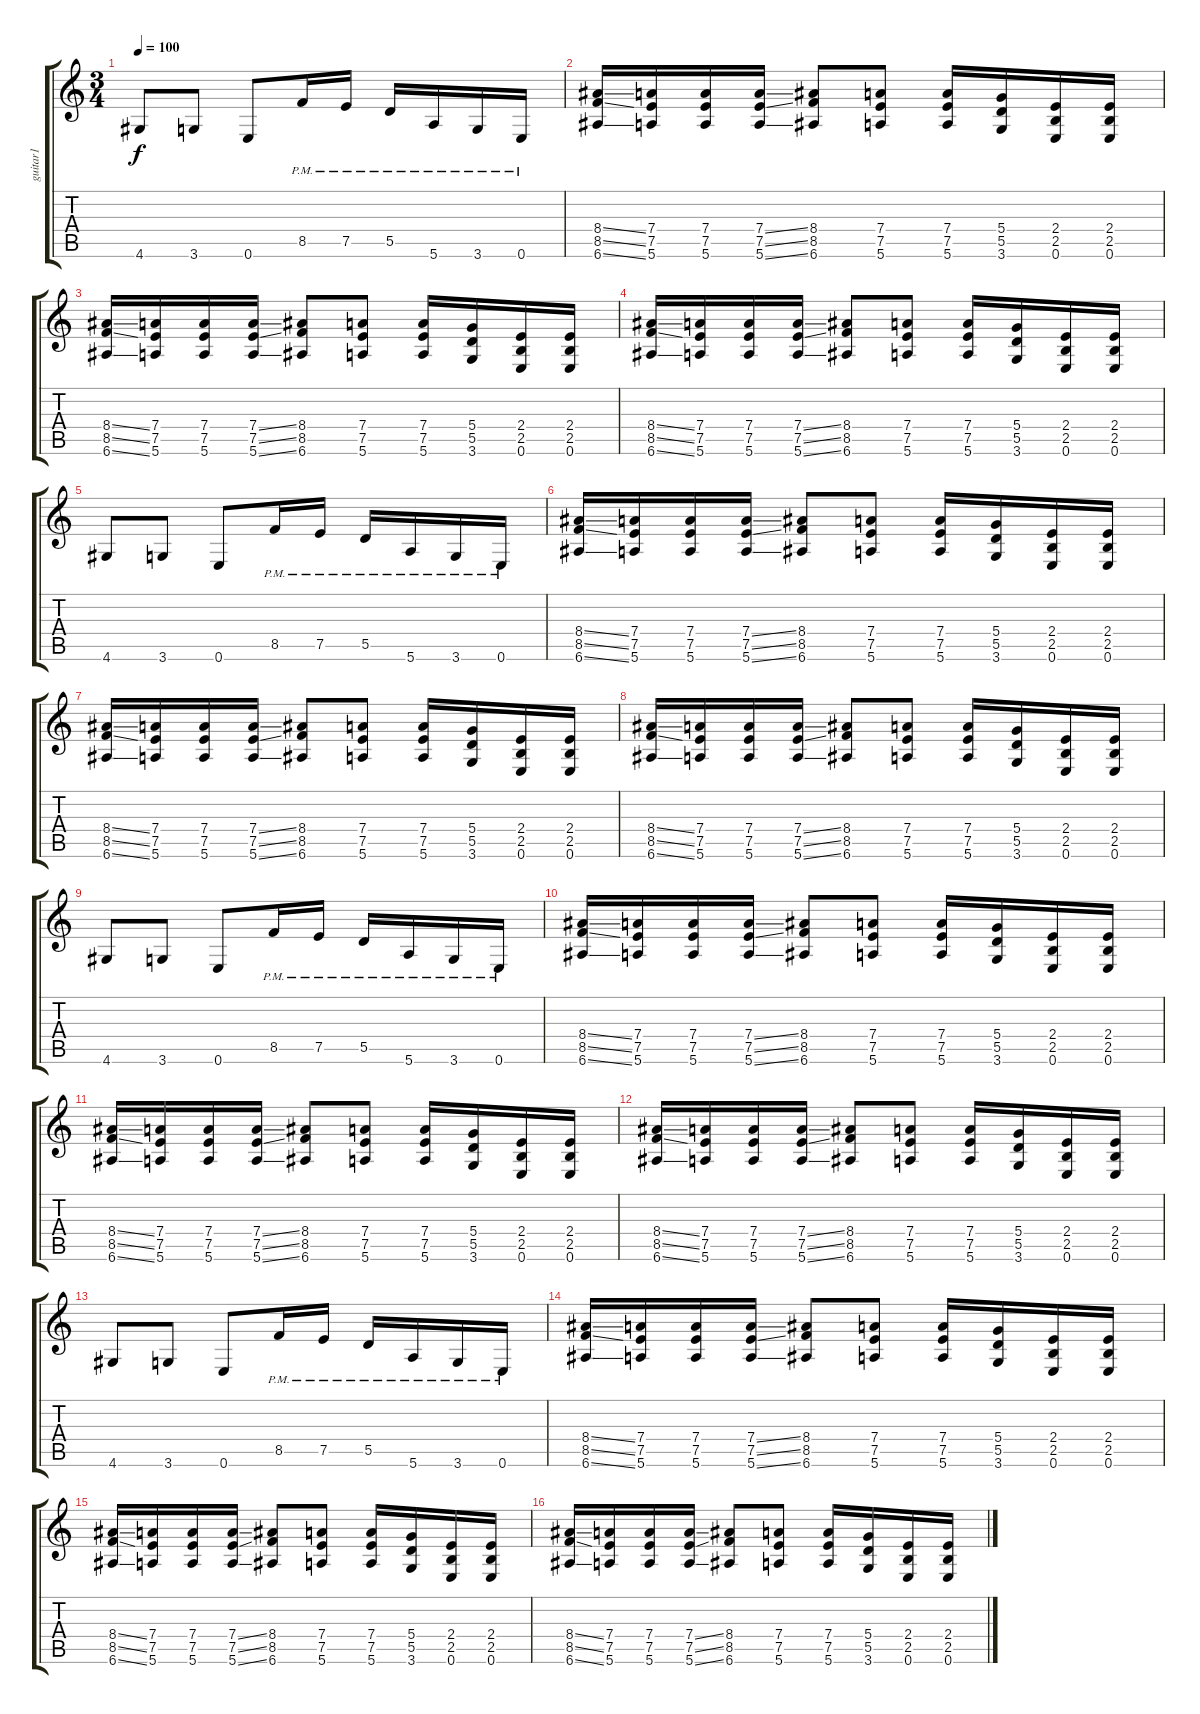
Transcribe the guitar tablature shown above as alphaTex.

\track ("guitar1 " "guitar1 ") {instrument distortionguitar}
\staff {score tabs}
\tuning (E4 B3 G3 D3 A2 E2) {hide}
\ts (3 4)
\tempo 100
\clef g2
\ks c
4.6.8{dy f} 3.6.8 0.6.8 8.5{pm}.16 7.5{pm}.16 5.5{pm}.16 5.6{pm}.16 3.6{pm}.16 0.6{pm}.16 |
(8.4{ss} 8.5{ss} 6.6{ss}).16 (7.4 7.5 5.6).16 (7.4 7.5 5.6).16 (7.4{ss} 7.5{ss} 5.6{ss}).16 (8.4 8.5 6.6).8 (7.4 7.5 5.6).8 (7.4 7.5 5.6).16 (5.4 5.5 3.6).16 (2.4 2.5 0.6).16 (2.4 2.5 0.6).16 |
(8.4{ss} 8.5{ss} 6.6{ss}).16 (7.4 7.5 5.6).16 (7.4 7.5 5.6).16 (7.4{ss} 7.5{ss} 5.6{ss}).16 (8.4 8.5 6.6).8 (7.4 7.5 5.6).8 (7.4 7.5 5.6).16 (5.4 5.5 3.6).16 (2.4 2.5 0.6).16 (2.4 2.5 0.6).16 |
(8.4{ss} 8.5{ss} 6.6{ss}).16 (7.4 7.5 5.6).16 (7.4 7.5 5.6).16 (7.4{ss} 7.5{ss} 5.6{ss}).16 (8.4 8.5 6.6).8 (7.4 7.5 5.6).8 (7.4 7.5 5.6).16 (5.4 5.5 3.6).16 (2.4 2.5 0.6).16 (2.4 2.5 0.6).16 |
4.6.8 3.6.8 0.6.8 8.5{pm}.16 7.5{pm}.16 5.5{pm}.16 5.6{pm}.16 3.6{pm}.16 0.6{pm}.16 |
(8.4{ss} 8.5{ss} 6.6{ss}).16 (7.4 7.5 5.6).16 (7.4 7.5 5.6).16 (7.4{ss} 7.5{ss} 5.6{ss}).16 (8.4 8.5 6.6).8 (7.4 7.5 5.6).8 (7.4 7.5 5.6).16 (5.4 5.5 3.6).16 (2.4 2.5 0.6).16 (2.4 2.5 0.6).16 |
(8.4{ss} 8.5{ss} 6.6{ss}).16 (7.4 7.5 5.6).16 (7.4 7.5 5.6).16 (7.4{ss} 7.5{ss} 5.6{ss}).16 (8.4 8.5 6.6).8 (7.4 7.5 5.6).8 (7.4 7.5 5.6).16 (5.4 5.5 3.6).16 (2.4 2.5 0.6).16 (2.4 2.5 0.6).16 |
(8.4{ss} 8.5{ss} 6.6{ss}).16 (7.4 7.5 5.6).16 (7.4 7.5 5.6).16 (7.4{ss} 7.5{ss} 5.6{ss}).16 (8.4 8.5 6.6).8 (7.4 7.5 5.6).8 (7.4 7.5 5.6).16 (5.4 5.5 3.6).16 (2.4 2.5 0.6).16 (2.4 2.5 0.6).16 |
4.6.8 3.6.8 0.6.8 8.5{pm}.16 7.5{pm}.16 5.5{pm}.16 5.6{pm}.16 3.6{pm}.16 0.6{pm}.16 |
(8.4{ss} 8.5{ss} 6.6{ss}).16 (7.4 7.5 5.6).16 (7.4 7.5 5.6).16 (7.4{ss} 7.5{ss} 5.6{ss}).16 (8.4 8.5 6.6).8 (7.4 7.5 5.6).8 (7.4 7.5 5.6).16 (5.4 5.5 3.6).16 (2.4 2.5 0.6).16 (2.4 2.5 0.6).16 |
(8.4{ss} 8.5{ss} 6.6{ss}).16 (7.4 7.5 5.6).16 (7.4 7.5 5.6).16 (7.4{ss} 7.5{ss} 5.6{ss}).16 (8.4 8.5 6.6).8 (7.4 7.5 5.6).8 (7.4 7.5 5.6).16 (5.4 5.5 3.6).16 (2.4 2.5 0.6).16 (2.4 2.5 0.6).16 |
(8.4{ss} 8.5{ss} 6.6{ss}).16 (7.4 7.5 5.6).16 (7.4 7.5 5.6).16 (7.4{ss} 7.5{ss} 5.6{ss}).16 (8.4 8.5 6.6).8 (7.4 7.5 5.6).8 (7.4 7.5 5.6).16 (5.4 5.5 3.6).16 (2.4 2.5 0.6).16 (2.4 2.5 0.6).16 |
4.6.8 3.6.8 0.6.8 8.5{pm}.16 7.5{pm}.16 5.5{pm}.16 5.6{pm}.16 3.6{pm}.16 0.6{pm}.16 |
(8.4{ss} 8.5{ss} 6.6{ss}).16 (7.4 7.5 5.6).16 (7.4 7.5 5.6).16 (7.4{ss} 7.5{ss} 5.6{ss}).16 (8.4 8.5 6.6).8 (7.4 7.5 5.6).8 (7.4 7.5 5.6).16 (5.4 5.5 3.6).16 (2.4 2.5 0.6).16 (2.4 2.5 0.6).16 |
(8.4{ss} 8.5{ss} 6.6{ss}).16 (7.4 7.5 5.6).16 (7.4 7.5 5.6).16 (7.4{ss} 7.5{ss} 5.6{ss}).16 (8.4 8.5 6.6).8 (7.4 7.5 5.6).8 (7.4 7.5 5.6).16 (5.4 5.5 3.6).16 (2.4 2.5 0.6).16 (2.4 2.5 0.6).16 |
(8.4{ss} 8.5{ss} 6.6{ss}).16 (7.4 7.5 5.6).16 (7.4 7.5 5.6).16 (7.4{ss} 7.5{ss} 5.6{ss}).16 (8.4 8.5 6.6).8 (7.4 7.5 5.6).8 (7.4 7.5 5.6).16 (5.4 5.5 3.6).16 (2.4 2.5 0.6).16 (2.4 2.5 0.6).16
